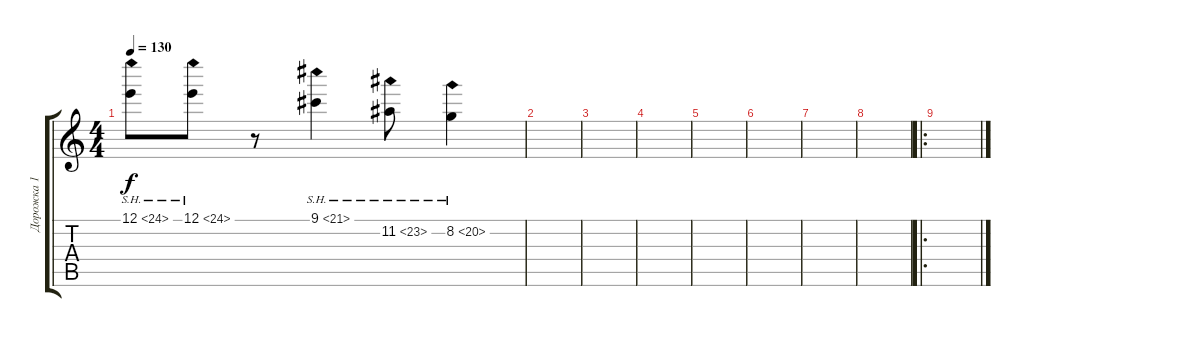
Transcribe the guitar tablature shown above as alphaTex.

\track ("Дорожка 1" "Дорожка 1") {instrument fx4atmosphere}
\staff {score tabs}
\tuning (E5 B4 G4 D4 A3 E3) {hide}
\ts (4 4)
\tempo 130
\clef g2
\ks c
12.1{sh 12}.8{dy f} 12.1{sh 12}.8 r.8 9.1{sh 12}.4 11.2{sh 12}.8 8.2{sh 12}.4 |
|
|
|
|
|
|
|
\ro
